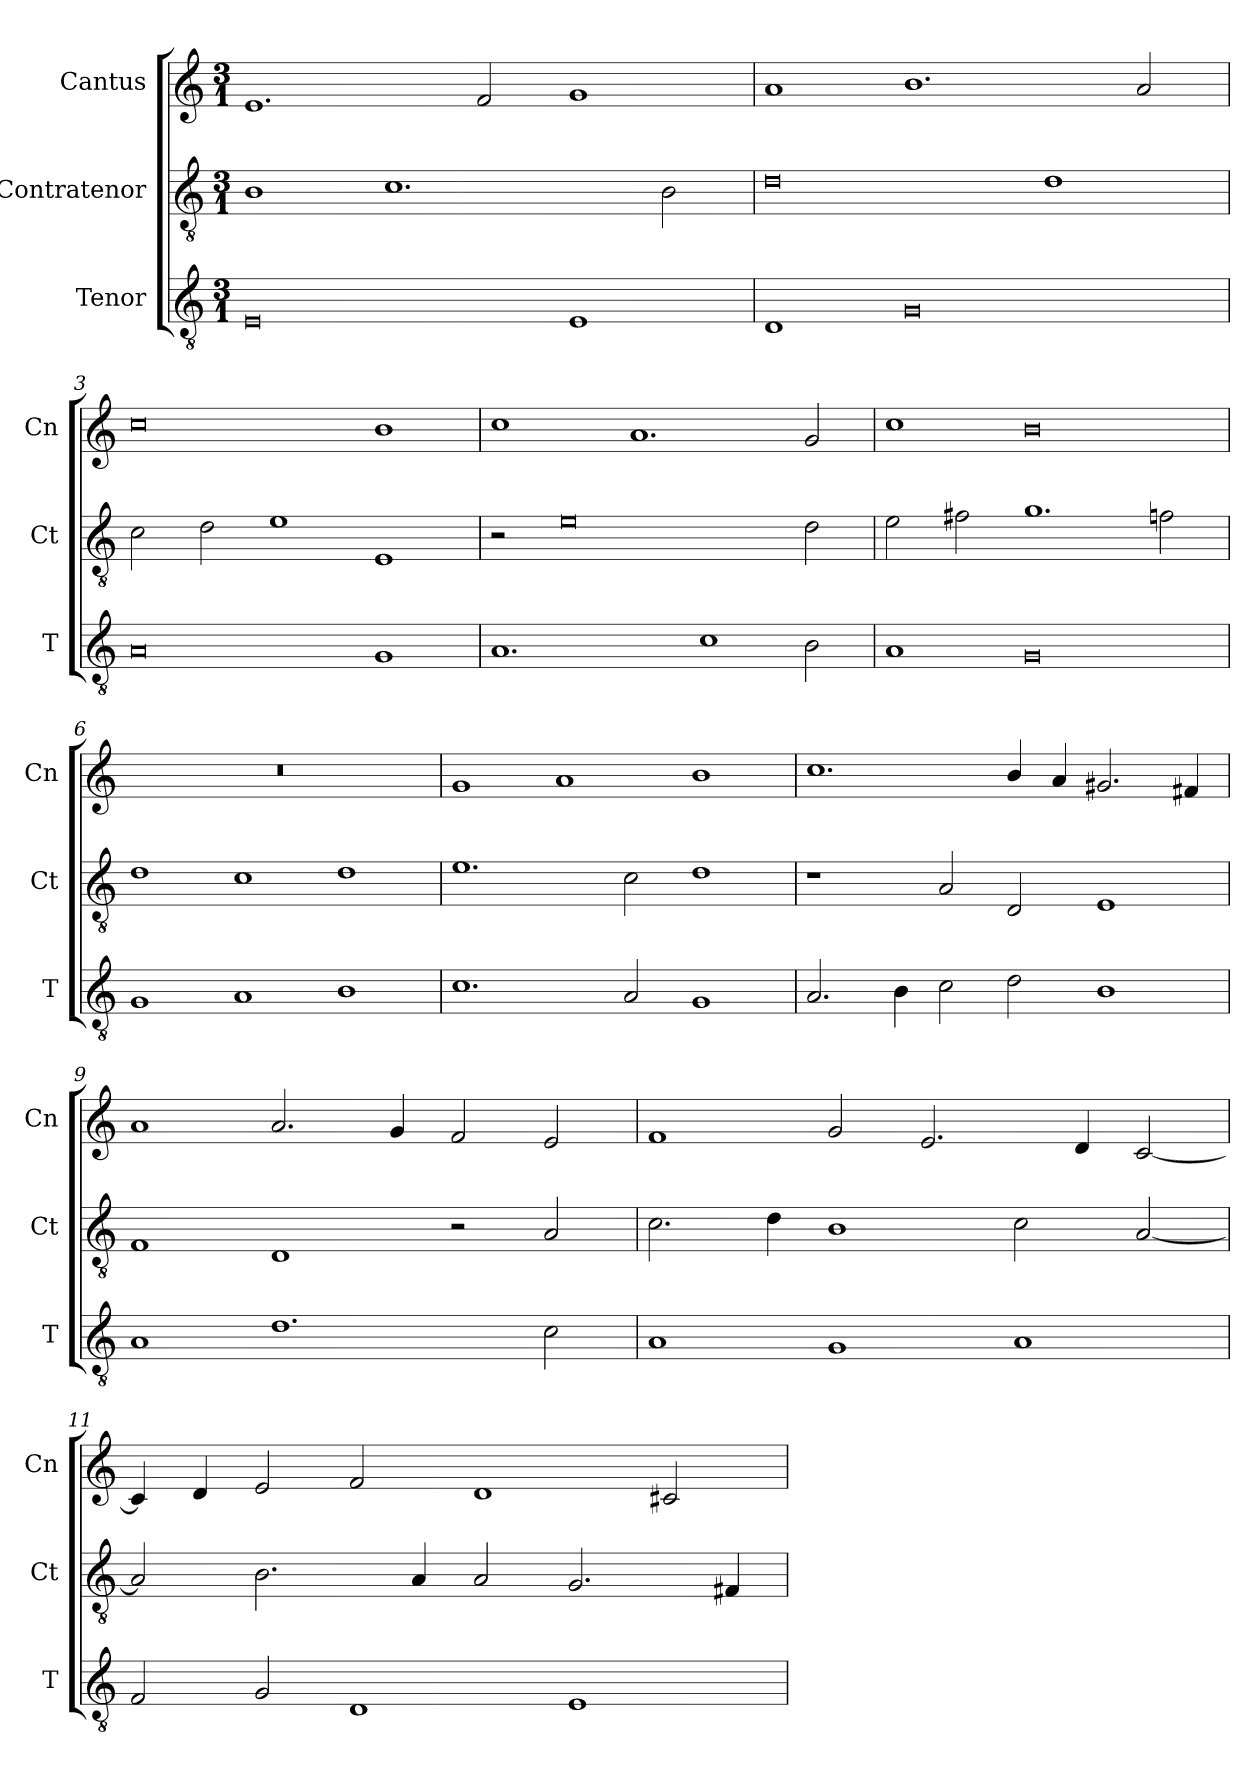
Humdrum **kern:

**kern	**kern	**kern
*part3	*part2	*part1
*staff3	*staff2	*staff1
*I"Tenor	*I"Contratenor	*I"Cantus
*I'T	*I'Ct	*I'Cn
*clefGv2	*clefGv2	*clefG2
*k[]	*k[]	*k[]
*M3/1	*M3/1	*M3/1
=1	=1	=1
0E	1B	1.e
.	1.c	.
.	.	2f/
1E	.	1g
.	2B\	.
=2	=2	=2
1D	0d	1a
0G	.	1.b
.	1d	.
.	.	2a/
=3	=3	=3
0A	2c\	0cc
.	2d\	.
.	1e	.
1G	1E	1b
=4	=4	=4
1.A	2r	1cc
.	0e	.
.	.	1.a
1c	.	.
2B\	2d\	2g/
=5	=5	=5
1A	2e\	1cc
.	2f#X\	.
0G	1.g	0b
.	2f\	.
=6	=6	=6
1G	1d	0.r
1A	1c	.
1B	1d	.
=7	=7	=7
1.c	1.e	1g
.	.	1a
2A/	2c\	.
1G	1d	1b
=8	=8	=8
2.A/	1r	1.cc
4B\	.	.
2c\	2A/	.
2d\	2D/	4b/
.	.	4a/
1B	1E	2.g#X/
.	.	4f#X/
=9	=9	=9
1A	1F	1a
1.d	1D	2.a/
.	.	4g/
.	2r	2f/
2c\	2A/	2e/
=10	=10	=10
1A	2.c\	1f
.	4d\	.
1G	1B	2g/
.	.	2.e/
1A	2c\	.
.	.	4d/
.	[2A/	[2c/
=11	=11	=11
2F/	2A/]	4c/]
.	.	4d/
2G/	2.B\	2e/
1D	.	2f/
.	4A/	.
.	2A/	1d
1E	2.G/	.
.	.	2c#X/
.	4F#X/	.
=	=	=
*-	*-	*-
